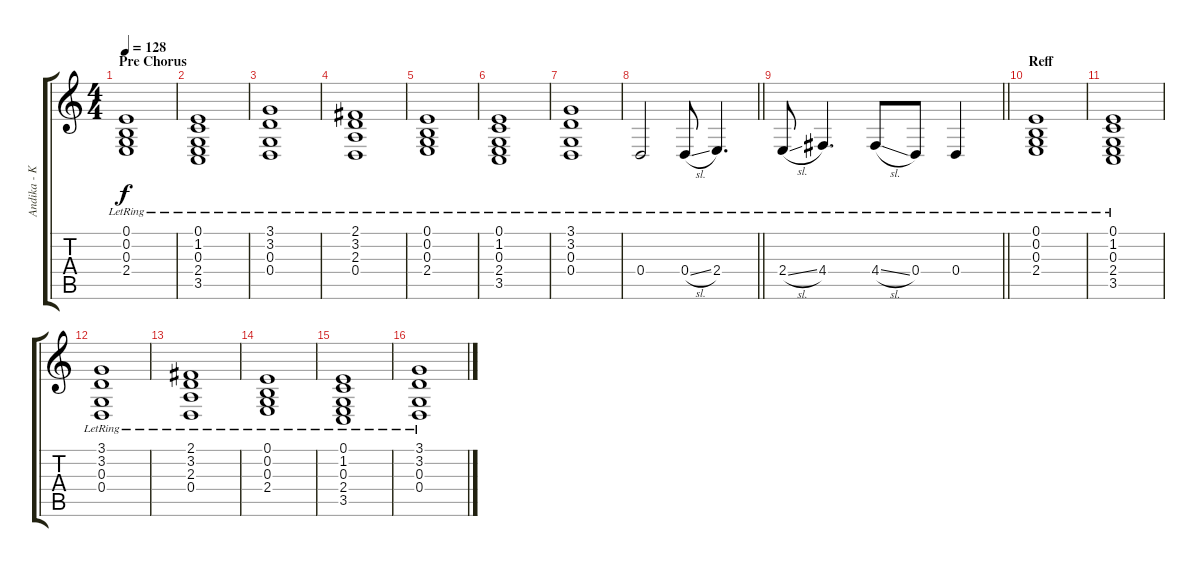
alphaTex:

\track ("Andika - Keyboard (R)" "Andika - K") {instrument reedorgan}
\staff {score tabs}
\tuning (E4 B3 G3 D3 A2 E2) {hide}
\ts (4 4)
\section ("" "Pre Chorus")
\tempo 128
\clef g2
\ks c
(0.1{lr} 0.2{lr} 0.3{lr} 2.4{lr}).1{dy f} |
(0.1{lr} 1.2{lr} 0.3{lr} 2.4{lr} 3.5{lr}).1 |
(3.1{lr} 3.2{lr} 0.3 0.4).1 |
(2.1{lr} 3.2{lr} 2.3{lr} 0.4{lr}).1 |
(0.1{lr} 0.2{lr} 0.3{lr} 2.4{lr}).1 |
(0.1{lr} 1.2{lr} 0.3{lr} 2.4{lr} 3.5{lr}).1 |
(3.1{lr} 3.2{lr} 0.3 0.4).1 |
\barLineRight lightlight
0.4{lr}.2 0.4{sl lr}.8 2.4{lr}.4{d} |
\barLineRight lightlight
2.4{sl lr}.8 4.4{lr}.4{d} 4.4{sl lr}.8 0.4{lr}.8 0.4{lr}.4 |
\section ("" "Reff")
(0.1{lr} 0.2{lr} 0.3{lr} 2.4{lr}).1 |
(0.1{lr} 1.2{lr} 0.3{lr} 2.4{lr} 3.5{lr}).1 |
(3.1{lr} 3.2{lr} 0.3 0.4).1 |
(2.1{lr} 3.2{lr} 2.3{lr} 0.4{lr}).1 |
(0.1{lr} 0.2{lr} 0.3{lr} 2.4{lr}).1 |
(0.1{lr} 1.2{lr} 0.3{lr} 2.4{lr} 3.5{lr}).1 |
(3.1{lr} 3.2{lr} 0.3 0.4).1
